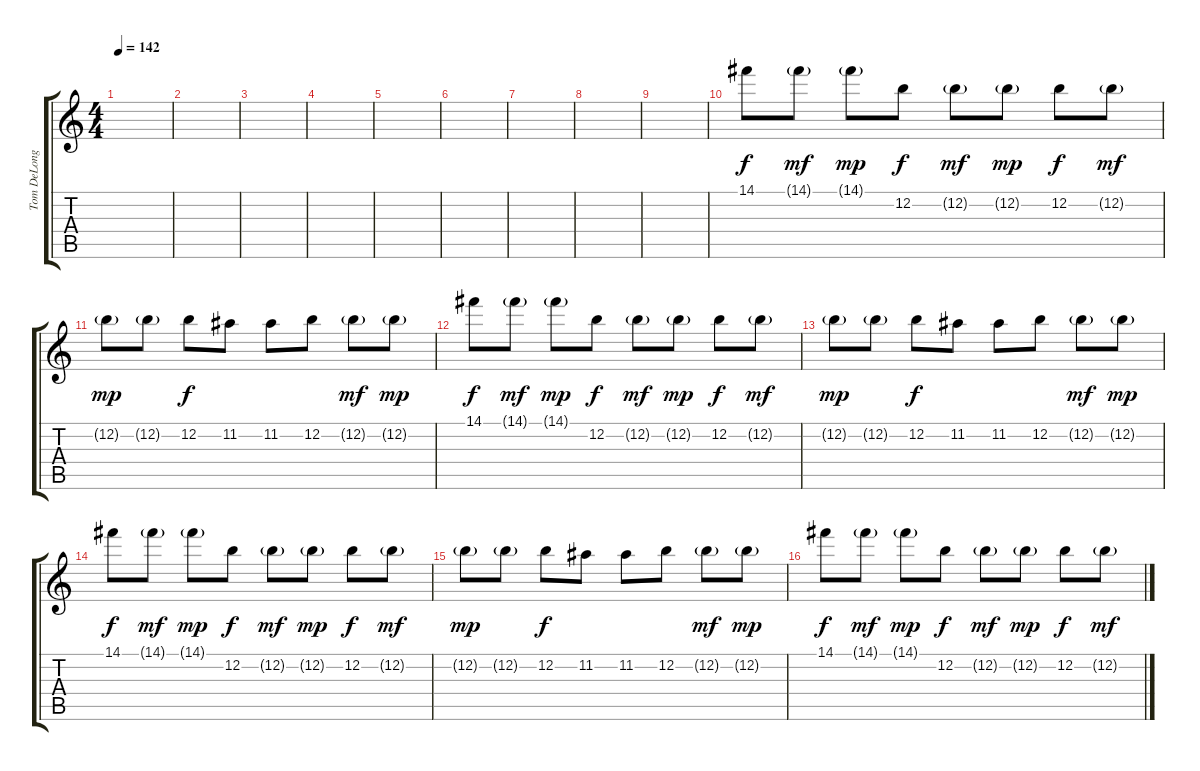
\track ("Tom DeLonge" "Tom DeLong") {instrument electricguitarclean}
\staff {score tabs}
\tuning (E4 B3 G3 D3 A2 E2) {hide}
\ts (4 4)
\tempo 142
\clef g2
\ks c
|
|
|
|
|
|
|
|
|
14.1.8 14.1{g}.8{dy mf} 14.1{g}.8{dy mp} 12.2.8{dy f} 12.2{g}.8{dy mf} 12.2{g}.8{dy mp} 12.2.8{dy f} 12.2{g}.8{dy mf} |
12.2{g}.8{dy mp} 12.2{g}.8 12.2.8{dy f} 11.2.8 11.2.8 12.2.8 12.2{g}.8{dy mf} 12.2{g}.8{dy mp} |
14.1.8{dy f} 14.1{g}.8{dy mf} 14.1{g}.8{dy mp} 12.2.8{dy f} 12.2{g}.8{dy mf} 12.2{g}.8{dy mp} 12.2.8{dy f} 12.2{g}.8{dy mf} |
12.2{g}.8{dy mp} 12.2{g}.8 12.2.8{dy f} 11.2.8 11.2.8 12.2.8 12.2{g}.8{dy mf} 12.2{g}.8{dy mp} |
14.1.8{dy f} 14.1{g}.8{dy mf} 14.1{g}.8{dy mp} 12.2.8{dy f} 12.2{g}.8{dy mf} 12.2{g}.8{dy mp} 12.2.8{dy f} 12.2{g}.8{dy mf} |
12.2{g}.8{dy mp} 12.2{g}.8 12.2.8{dy f} 11.2.8 11.2.8 12.2.8 12.2{g}.8{dy mf} 12.2{g}.8{dy mp} |
14.1.8{dy f} 14.1{g}.8{dy mf} 14.1{g}.8{dy mp} 12.2.8{dy f} 12.2{g}.8{dy mf} 12.2{g}.8{dy mp} 12.2.8{dy f} 12.2{g}.8{dy mf}
